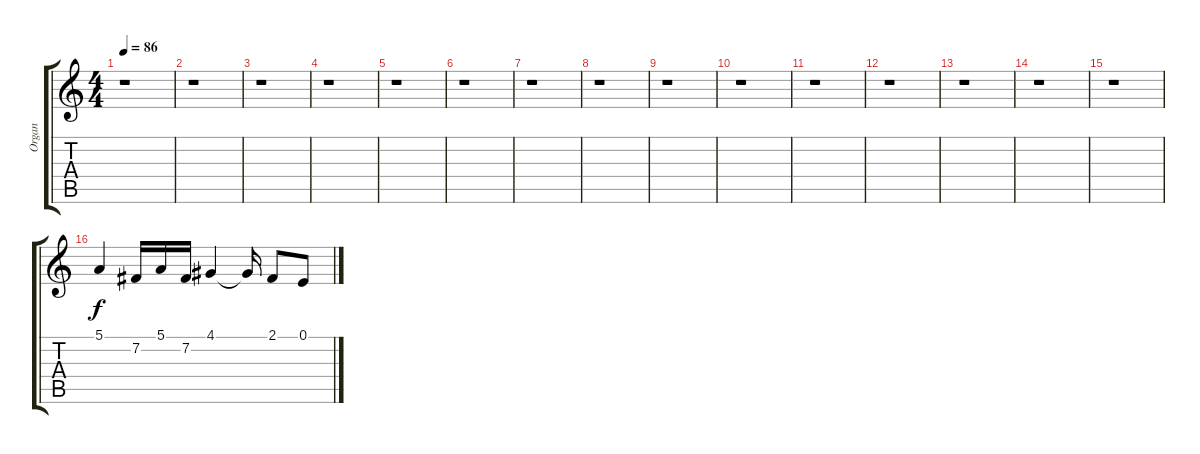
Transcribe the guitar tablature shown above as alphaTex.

\track ("Organ" "Organ") {instrument drawbarorgan}
\staff {score tabs}
\tuning (E4 B3 G3 D3 A2 E2) {hide}
\ts (4 4)
\tempo 86
\clef g2
\ks c
r.1{dy f} |
r.1 |
r.1 |
r.1 |
r.1 |
r.1 |
r.1 |
r.1 |
r.1 |
r.1 |
r.1 |
r.1 |
r.1 |
r.1 |
r.1 |
5.1.4 7.2.16 5.1.16 7.2.16 4.1.4 4.1{t}.16 2.1.8 0.1.8
